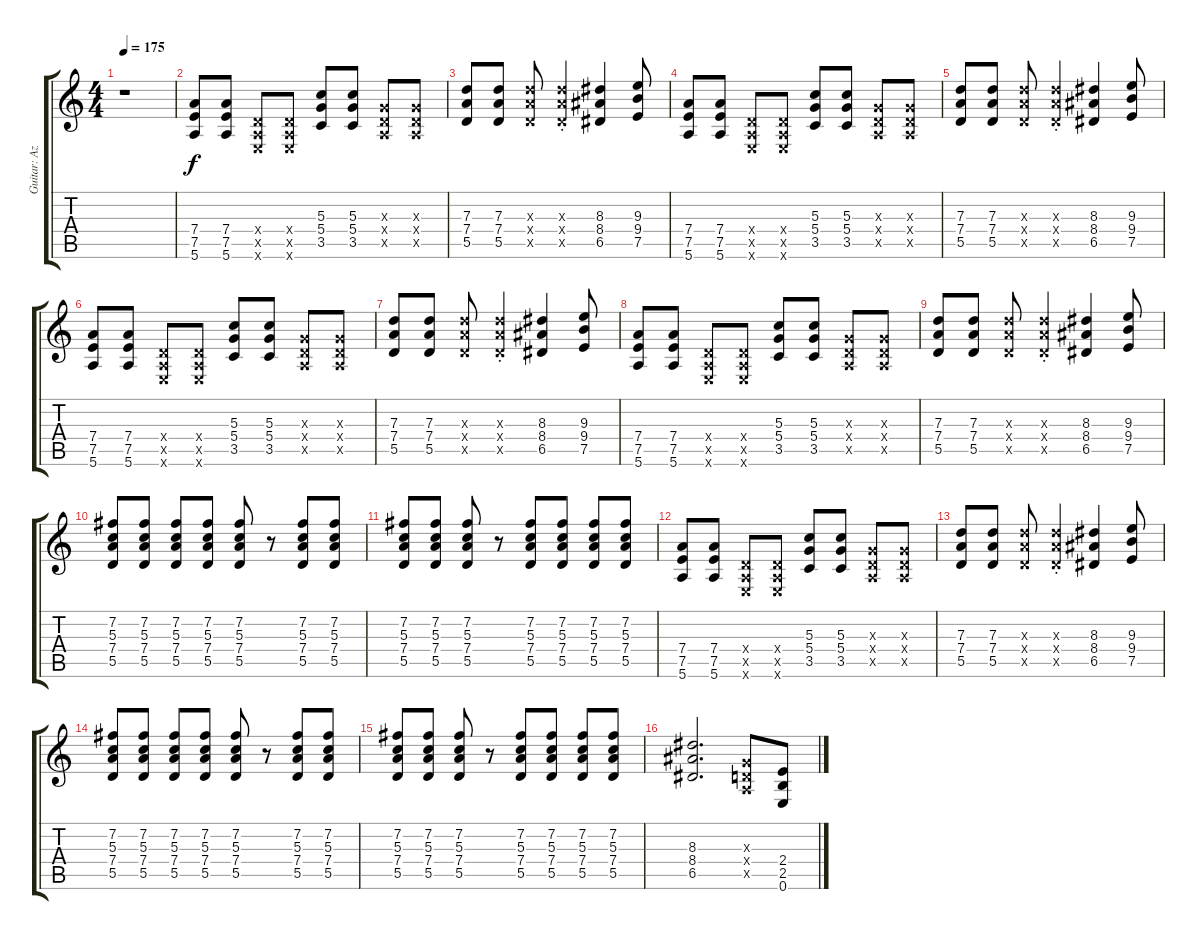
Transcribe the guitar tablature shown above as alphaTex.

\track ("Guitar: Azusa" "Guitar: Az") {instrument distortionguitar}
\staff {score tabs}
\tuning (E4 B3 G3 D3 A2 E2) {hide}
\ts (4 4)
\tempo 175
\clef g2
\ks c
r.1{dy f} |
(7.4 7.5 5.6).8 (7.4 7.5 5.6).8 (0.4{x} 0.5{x} 0.6{x}).8 (0.4{x} 0.5{x} 0.6{x}).8 (5.3 5.4 3.5).8 (5.3 5.4 3.5).8 (0.3{x} 0.4{x} 0.5{x}).8 (0.3{x} 0.4{x} 0.5{x}).8 |
(7.3 7.4 5.5).8 (7.3 7.4 5.5).8 (7.3{x} 7.4{x} 5.5{x}).8 (7.3{st x} 7.4{st x} 5.5{st x}).4 (8.3 8.4 6.5).4 (9.3 9.4 7.5).8 |
(7.4 7.5 5.6).8 (7.4 7.5 5.6).8 (0.4{x} 0.5{x} 0.6{x}).8 (0.4{x} 0.5{x} 0.6{x}).8 (5.3 5.4 3.5).8 (5.3 5.4 3.5).8 (0.3{x} 0.4{x} 0.5{x}).8 (0.3{x} 0.4{x} 0.5{x}).8 |
(7.3 7.4 5.5).8 (7.3 7.4 5.5).8 (7.3{x} 7.4{x} 5.5{x}).8 (7.3{st x} 7.4{st x} 5.5{st x}).4 (8.3 8.4 6.5).4 (9.3 9.4 7.5).8 |
(7.4 7.5 5.6).8 (7.4 7.5 5.6).8 (0.4{x} 0.5{x} 0.6{x}).8 (0.4{x} 0.5{x} 0.6{x}).8 (5.3 5.4 3.5).8 (5.3 5.4 3.5).8 (0.3{x} 0.4{x} 0.5{x}).8 (0.3{x} 0.4{x} 0.5{x}).8 |
(7.3 7.4 5.5).8 (7.3 7.4 5.5).8 (7.3{x} 7.4{x} 5.5{x}).8 (7.3{st x} 7.4{st x} 5.5{st x}).4 (8.3 8.4 6.5).4 (9.3 9.4 7.5).8 |
(7.4 7.5 5.6).8 (7.4 7.5 5.6).8 (0.4{x} 0.5{x} 0.6{x}).8 (0.4{x} 0.5{x} 0.6{x}).8 (5.3 5.4 3.5).8 (5.3 5.4 3.5).8 (0.3{x} 0.4{x} 0.5{x}).8 (0.3{x} 0.4{x} 0.5{x}).8 |
(7.3 7.4 5.5).8 (7.3 7.4 5.5).8 (7.3{x} 7.4{x} 5.5{x}).8 (7.3{st x} 7.4{st x} 5.5{st x}).4 (8.3 8.4 6.5).4 (9.3 9.4 7.5).8 |
(7.2 5.3 7.4 5.5).8 (7.2 5.3 7.4 5.5).8 (7.2 5.3 7.4 5.5).8 (7.2 5.3 7.4 5.5).8 (7.2 5.3 7.4 5.5).8 r.8 (7.2 5.3 7.4 5.5).8 (7.2 5.3 7.4 5.5).8 |
(7.2 5.3 7.4 5.5).8 (7.2 5.3 7.4 5.5).8 (7.2 5.3 7.4 5.5).8 r.8 (7.2 5.3 7.4 5.5).8 (7.2 5.3 7.4 5.5).8 (7.2 5.3 7.4 5.5).8 (7.2 5.3 7.4 5.5).8 |
(7.4 7.5 5.6).8 (7.4 7.5 5.6).8 (0.4{x} 0.5{x} 0.6{x}).8 (0.4{x} 0.5{x} 0.6{x}).8 (5.3 5.4 3.5).8 (5.3 5.4 3.5).8 (0.3{x} 0.4{x} 0.5{x}).8 (0.3{x} 0.4{x} 0.5{x}).8 |
(7.3 7.4 5.5).8 (7.3 7.4 5.5).8 (7.3{x} 7.4{x} 5.5{x}).8 (7.3{st x} 7.4{st x} 5.5{st x}).4 (8.3 8.4 6.5).4 (9.3 9.4 7.5).8 |
(7.2 5.3 7.4 5.5).8 (7.2 5.3 7.4 5.5).8 (7.2 5.3 7.4 5.5).8 (7.2 5.3 7.4 5.5).8 (7.2 5.3 7.4 5.5).8 r.8 (7.2 5.3 7.4 5.5).8 (7.2 5.3 7.4 5.5).8 |
(7.2 5.3 7.4 5.5).8 (7.2 5.3 7.4 5.5).8 (7.2 5.3 7.4 5.5).8 r.8 (7.2 5.3 7.4 5.5).8 (7.2 5.3 7.4 5.5).8 (7.2 5.3 7.4 5.5).8 (7.2 5.3 7.4 5.5).8 |
(8.3 8.4 6.5).2{d} (0.3{x} 0.4{x} 0.5{x}).8 (2.4 2.5 0.6).8
